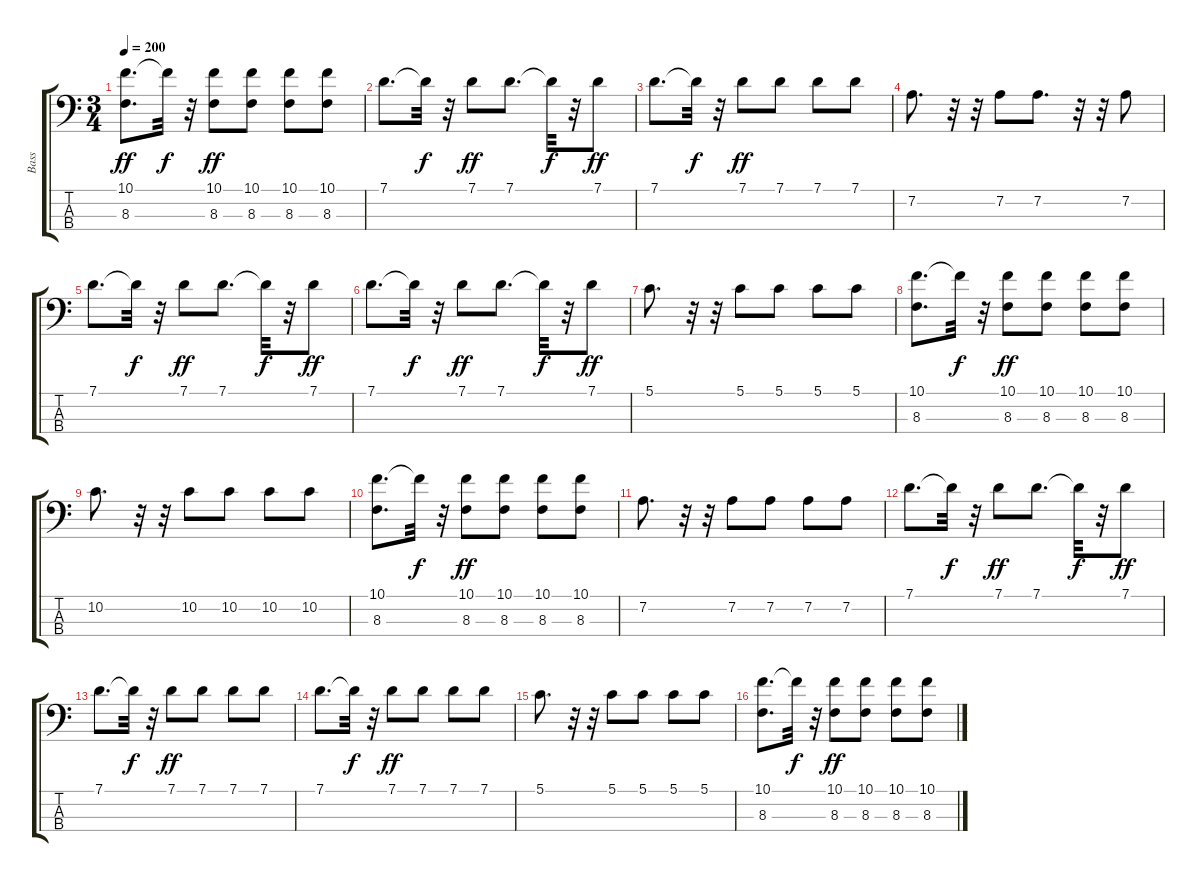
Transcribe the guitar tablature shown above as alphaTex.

\track ("Bass" "Bass") {instrument electricbassfinger}
\staff {score tabs}
\tuning (G2 D2 A1 E1) {hide}
\ts (3 4)
\tempo 200
\clef f4
\ks c
(10.1 8.3).8{d dy ff} 10.1{t}.32{dy f} r.32 (10.1 8.3).8{dy ff} (10.1 8.3).8 (10.1 8.3).8 (10.1 8.3).8 |
7.1.8{d} 7.1{t}.32{dy f} r.32 7.1.8{dy ff} 7.1.8{d} 7.1{t}.32{dy f} r.32 7.1.8{dy ff} |
7.1.8{d} 7.1{t}.32{dy f} r.32 7.1.8{dy ff} 7.1.8 7.1.8 7.1.8 |
7.2.8{d} r.32 r.32 7.2.8 7.2.8{d} r.32 r.32 7.2.8 |
7.1.8{d} 7.1{t}.32{dy f} r.32 7.1.8{dy ff} 7.1.8{d} 7.1{t}.32{dy f} r.32 7.1.8{dy ff} |
7.1.8{d} 7.1{t}.32{dy f} r.32 7.1.8{dy ff} 7.1.8{d} 7.1{t}.32{dy f} r.32 7.1.8{dy ff} |
5.1.8{d} r.32 r.32 5.1.8 5.1.8 5.1.8 5.1.8 |
(10.1 8.3).8{d} 10.1{t}.32{dy f} r.32 (10.1 8.3).8{dy ff} (10.1 8.3).8 (10.1 8.3).8 (10.1 8.3).8 |
10.2.8{d} r.32 r.32 10.2.8 10.2.8 10.2.8 10.2.8 |
(10.1 8.3).8{d} 10.1{t}.32{dy f} r.32 (10.1 8.3).8{dy ff} (10.1 8.3).8 (10.1 8.3).8 (10.1 8.3).8 |
7.2.8{d} r.32 r.32 7.2.8 7.2.8 7.2.8 7.2.8 |
7.1.8{d} 7.1{t}.32{dy f} r.32 7.1.8{dy ff} 7.1.8{d} 7.1{t}.32{dy f} r.32 7.1.8{dy ff} |
7.1.8{d} 7.1{t}.32{dy f} r.32 7.1.8{dy ff} 7.1.8 7.1.8 7.1.8 |
7.1.8{d} 7.1{t}.32{dy f} r.32 7.1.8{dy ff} 7.1.8 7.1.8 7.1.8 |
5.1.8{d} r.32 r.32 5.1.8 5.1.8 5.1.8 5.1.8 |
(10.1 8.3).8{d} 10.1{t}.32{dy f} r.32 (10.1 8.3).8{dy ff} (10.1 8.3).8 (10.1 8.3).8 (10.1 8.3).8
